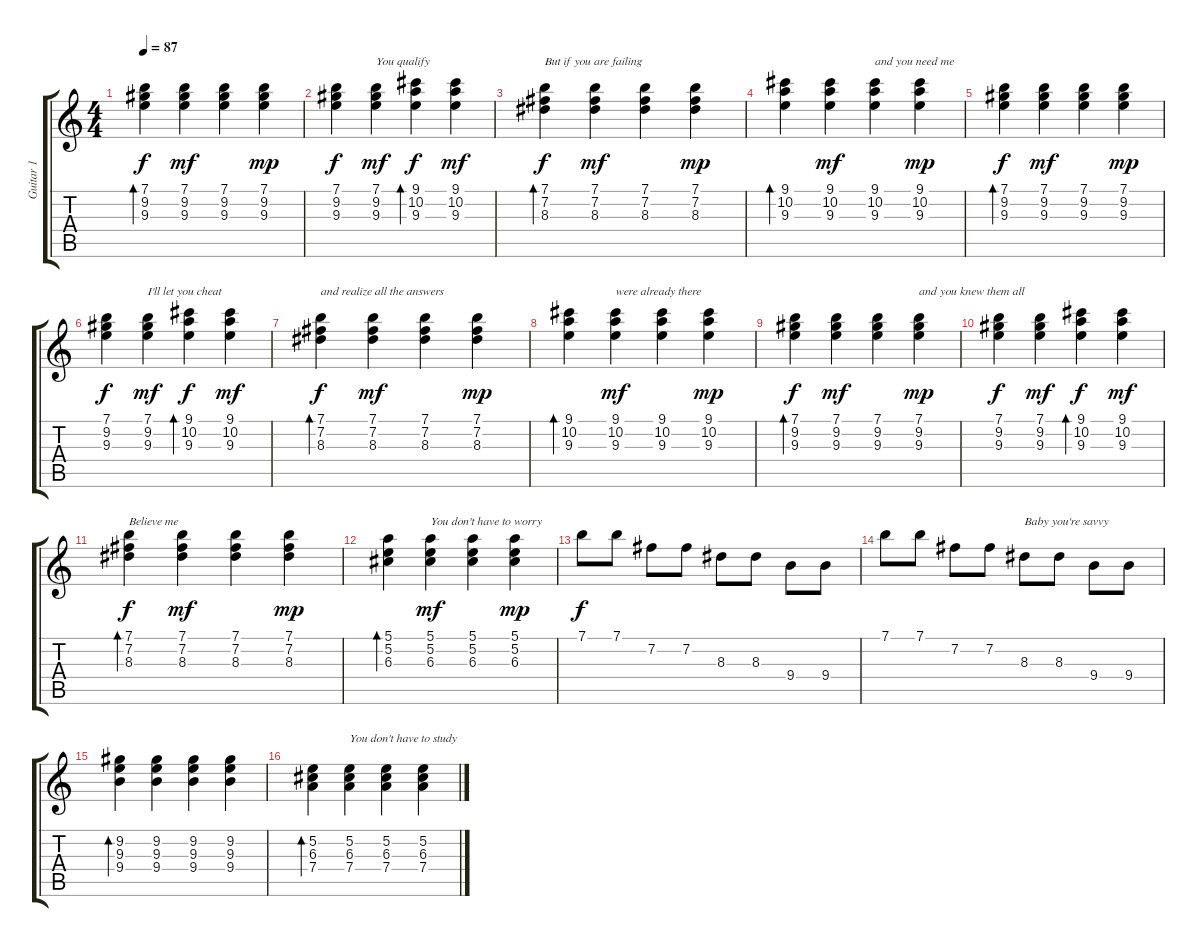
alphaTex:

\track ("Guitar 1" "Guitar 1") {instrument acousticguitarsteel}
\staff {score tabs}
\tuning (E4 B3 G3 D3 A2 E2) {hide}
\ts (4 4)
\tempo 87
\clef g2
\ks c
(7.1 9.2 9.3).4{bd 240 dy f} (7.1 9.2 9.3).4{dy mf} (7.1 9.2 9.3).4 (7.1 9.2 9.3).4{dy mp} |
(7.1 9.2 9.3).4{dy f} (7.1 9.2 9.3).4{txt "You qualify" dy mf} (9.1 10.2 9.3).4{bd 240 dy f} (9.1 10.2 9.3).4{dy mf} |
(7.1 7.2 8.3).4{bd 240 txt "But if you are failing" dy f} (7.1 7.2 8.3).4{dy mf} (7.1 7.2 8.3).4 (7.1 7.2 8.3).4{dy mp} |
(9.1 10.2 9.3).4{bd 240} (9.1 10.2 9.3).4{dy mf} (9.1 10.2 9.3).4{txt "and you need me"} (9.1 10.2 9.3).4{dy mp} |
(7.1 9.2 9.3).4{bd 240 dy f} (7.1 9.2 9.3).4{dy mf} (7.1 9.2 9.3).4 (7.1 9.2 9.3).4{dy mp} |
(7.1 9.2 9.3).4{dy f} (7.1 9.2 9.3).4{txt "I'll let you cheat" dy mf} (9.1 10.2 9.3).4{bd 240 dy f} (9.1 10.2 9.3).4{dy mf} |
(7.1 7.2 8.3).4{bd 240 txt "and realize all the answers" dy f} (7.1 7.2 8.3).4{dy mf} (7.1 7.2 8.3).4 (7.1 7.2 8.3).4{dy mp} |
(9.1 10.2 9.3).4{bd 240} (9.1 10.2 9.3).4{txt "were already there" dy mf} (9.1 10.2 9.3).4 (9.1 10.2 9.3).4{dy mp} |
(7.1 9.2 9.3).4{bd 240 dy f} (7.1 9.2 9.3).4{dy mf} (7.1 9.2 9.3).4 (7.1 9.2 9.3).4{txt "and you knew them all" dy mp} |
(7.1 9.2 9.3).4{dy f} (7.1 9.2 9.3).4{dy mf} (9.1 10.2 9.3).4{bd 240 dy f} (9.1 10.2 9.3).4{dy mf} |
(7.1 7.2 8.3).4{bd 240 txt "Believe me" dy f} (7.1 7.2 8.3).4{dy mf} (7.1 7.2 8.3).4 (7.1 7.2 8.3).4{dy mp} |
(5.1 5.2 6.3).4{bd 240} (5.1 5.2 6.3).4{txt "You don't have to worry" dy mf} (5.1 5.2 6.3).4 (5.1 5.2 6.3).4{dy mp} |
7.1.8{dy f} 7.1.8 7.2.8 7.2.8 8.3.8 8.3.8 9.4.8 9.4.8 |
7.1.8 7.1.8 7.2.8 7.2.8 8.3.8{txt "Baby you're savvy"} 8.3.8 9.4.8 9.4.8 |
(9.2 9.3 9.4).4{bd 240} (9.2 9.3 9.4).4 (9.2 9.3 9.4).4 (9.2 9.3 9.4).4 |
(5.2 6.3 7.4).4{bd 240} (5.2 6.3 7.4).4{txt "You don't have to study"} (5.2 6.3 7.4).4 (5.2 6.3 7.4).4
